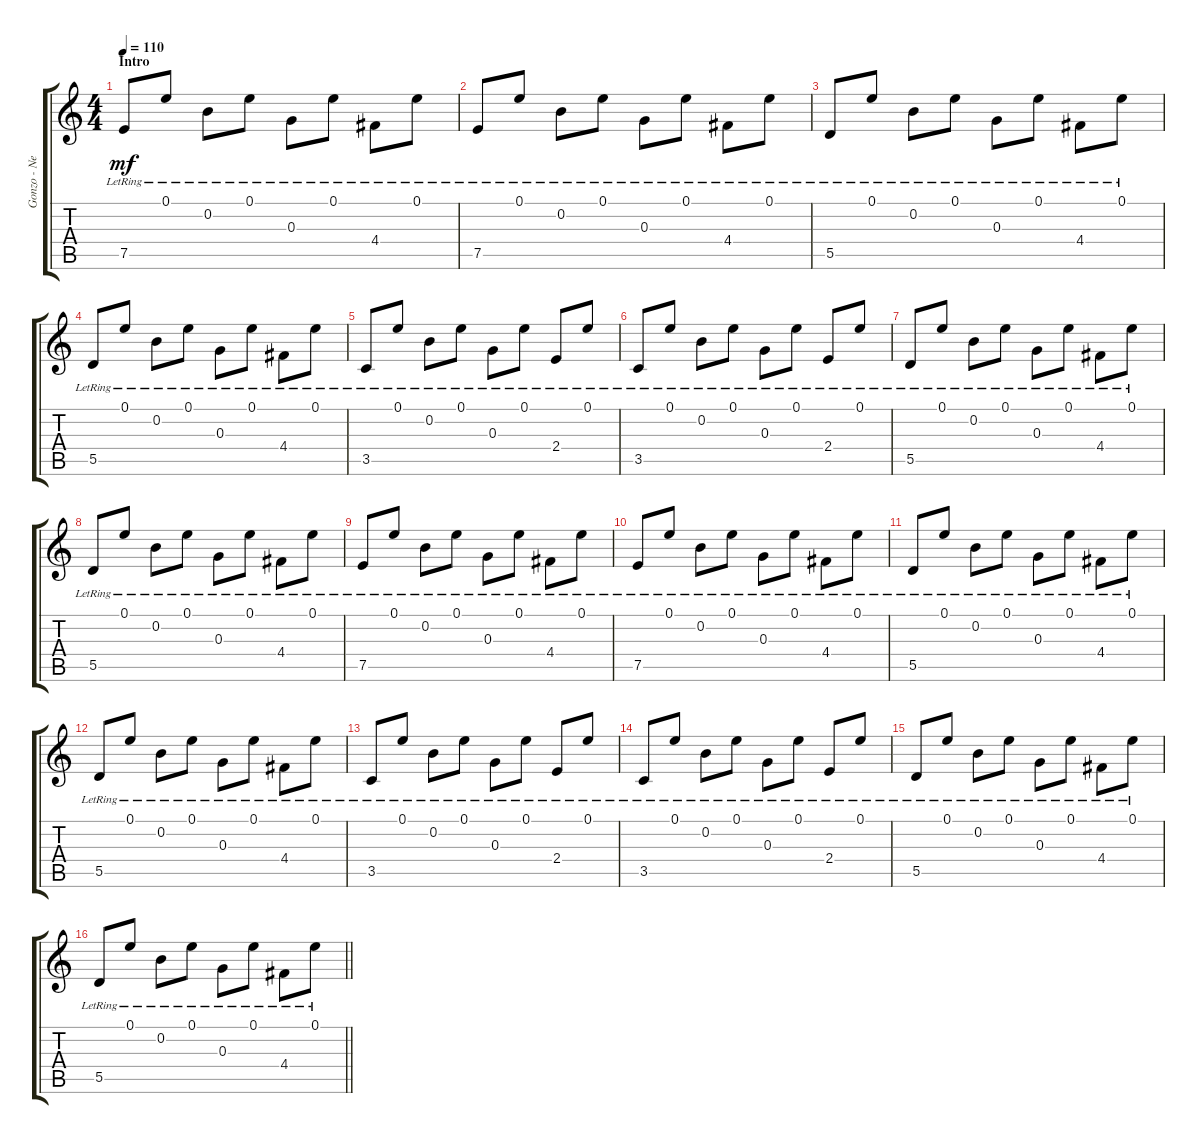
\track ("Gonzo - Neck 1" "Gonzo - Ne") {instrument electricguitarmuted}
\staff {score tabs}
\tuning (E4 B3 G3 D3 A2 E2) {hide}
\ts (4 4)
\section ("" "Intro")
\tempo 110
\clef g2
\ks c
7.5{lr}.8{dy mf volume 10 instrument electricguitarmuted} 0.1{lr}.8 0.2{lr}.8 0.1{lr}.8 0.3{lr}.8 0.1{lr}.8 4.4{lr}.8 0.1{lr}.8 |
7.5{lr}.8 0.1{lr}.8 0.2{lr}.8 0.1{lr}.8 0.3{lr}.8 0.1{lr}.8 4.4{lr}.8 0.1{lr}.8 |
5.5{lr}.8 0.1{lr}.8 0.2{lr}.8 0.1{lr}.8 0.3{lr}.8 0.1{lr}.8 4.4{lr}.8 0.1{lr}.8 |
5.5{lr}.8 0.1{lr}.8 0.2{lr}.8 0.1{lr}.8 0.3{lr}.8 0.1{lr}.8 4.4{lr}.8 0.1{lr}.8 |
3.5{lr}.8 0.1{lr}.8 0.2{lr}.8 0.1{lr}.8 0.3{lr}.8 0.1{lr}.8 2.4{lr}.8 0.1{lr}.8 |
3.5{lr}.8 0.1{lr}.8 0.2{lr}.8 0.1{lr}.8 0.3{lr}.8 0.1{lr}.8 2.4{lr}.8 0.1{lr}.8 |
5.5{lr}.8 0.1{lr}.8 0.2{lr}.8 0.1{lr}.8 0.3{lr}.8 0.1{lr}.8 4.4{lr}.8 0.1{lr}.8 |
5.5{lr}.8 0.1{lr}.8 0.2{lr}.8 0.1{lr}.8 0.3{lr}.8 0.1{lr}.8 4.4{lr}.8 0.1{lr}.8 |
7.5{lr}.8 0.1{lr}.8 0.2{lr}.8 0.1{lr}.8 0.3{lr}.8 0.1{lr}.8 4.4{lr}.8 0.1{lr}.8 |
7.5{lr}.8 0.1{lr}.8 0.2{lr}.8 0.1{lr}.8 0.3{lr}.8 0.1{lr}.8 4.4{lr}.8 0.1{lr}.8 |
5.5{lr}.8 0.1{lr}.8 0.2{lr}.8 0.1{lr}.8 0.3{lr}.8 0.1{lr}.8 4.4{lr}.8 0.1{lr}.8 |
5.5{lr}.8 0.1{lr}.8 0.2{lr}.8 0.1{lr}.8 0.3{lr}.8 0.1{lr}.8 4.4{lr}.8 0.1{lr}.8 |
3.5{lr}.8 0.1{lr}.8 0.2{lr}.8 0.1{lr}.8 0.3{lr}.8 0.1{lr}.8 2.4{lr}.8 0.1{lr}.8 |
3.5{lr}.8 0.1{lr}.8 0.2{lr}.8 0.1{lr}.8 0.3{lr}.8 0.1{lr}.8 2.4{lr}.8 0.1{lr}.8 |
5.5{lr}.8 0.1{lr}.8 0.2{lr}.8 0.1{lr}.8 0.3{lr}.8 0.1{lr}.8 4.4{lr}.8 0.1{lr}.8 |
\barLineRight lightlight
5.5{lr}.8 0.1{lr}.8 0.2{lr}.8 0.1{lr}.8 0.3{lr}.8 0.1{lr}.8 4.4{lr}.8 0.1{lr}.8
